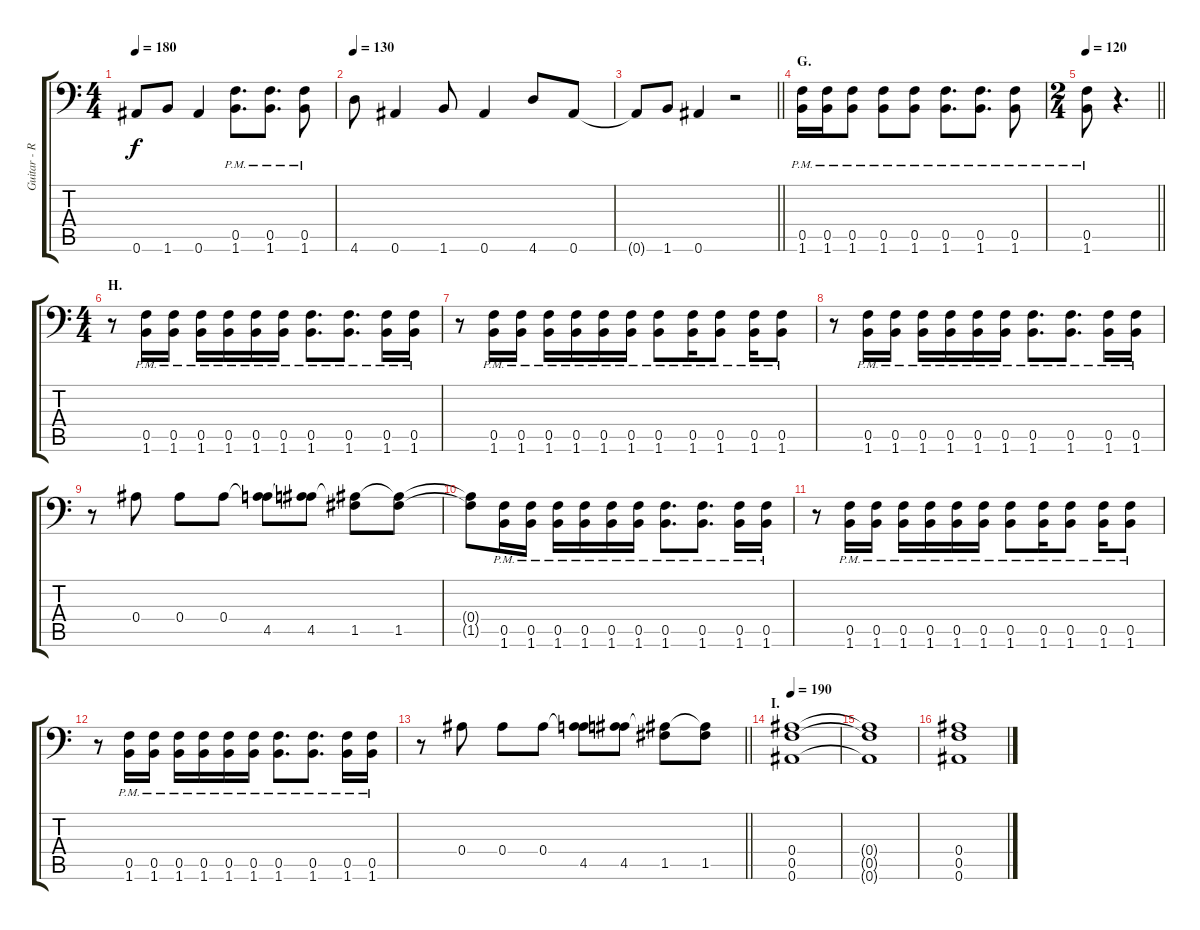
\track ("Guitar - Right" "Guitar - R") {instrument distortionguitar}
\staff {score tabs}
\tuning (C4 G3 Eb3 Bb2 F2 Bb1) {hide}
\ts (4 4)
\tempo 180
\clef f4
\ks c
0.6{t}.8{dy f} 1.6.8 0.6.4 (0.5{pm} 1.6{pm}).8{d} (0.5{pm} 1.6{pm}).8{d} (0.5{pm} 1.6{pm}).8 |
\tempo 130
4.6.8 0.6.4 1.6.8 0.6.4 4.6.8 0.6.8 |
\barLineRight lightlight
0.6{t}.8 1.6.8 0.6.4 r.2 |
\section ("" "G.")
(0.5{pm} 1.6{pm}).16 (0.5{pm} 1.6{pm}).16 (0.5{pm} 1.6{pm}).8 (0.5{pm} 1.6{pm}).8 (0.5{pm} 1.6{pm}).8 (0.5{pm} 1.6{pm}).8{d} (0.5{pm} 1.6{pm}).8{d} (0.5{pm} 1.6{pm}).8 |
\ts (2 4)
\tempo 120
\barLineRight lightlight
(0.5{pm} 1.6{pm}).8 r.4{d} |
\ts (4 4)
\section ("" "H.")
r.8 (0.5{pm} 1.6{pm}).16 (0.5{pm} 1.6{pm}).16 (0.5{pm} 1.6{pm}).16 (0.5{pm} 1.6{pm}).16 (0.5{pm} 1.6{pm}).16 (0.5{pm} 1.6{pm}).16 (0.5{pm} 1.6{pm}).8{d} (0.5{pm} 1.6{pm}).8{d} (0.5{pm} 1.6{pm}).16 (0.5{pm} 1.6{pm}).16 |
r.8 (0.5{pm} 1.6{pm}).16 (0.5{pm} 1.6{pm}).16 (0.5{pm} 1.6{pm}).16 (0.5{pm} 1.6{pm}).16 (0.5{pm} 1.6{pm}).16 (0.5{pm} 1.6{pm}).16 (0.5{pm} 1.6{pm}).8 (0.5{pm} 1.6{pm}).16 (0.5{pm} 1.6{pm}).8 (0.5{pm} 1.6{pm}).16 (0.5{pm} 1.6{pm}).8 |
r.8 (0.5{pm} 1.6{pm}).16 (0.5{pm} 1.6{pm}).16 (0.5{pm} 1.6{pm}).16 (0.5{pm} 1.6{pm}).16 (0.5{pm} 1.6{pm}).16 (0.5{pm} 1.6{pm}).16 (0.5{pm} 1.6{pm}).8{d} (0.5{pm} 1.6{pm}).8{d} (0.5{pm} 1.6{pm}).16 (0.5{pm} 1.6{pm}).16 |
r.8 0.4.8 0.4.8 0.4.8 (0.4{t} 4.5).8 (0.4{t} 4.5).8 (0.4{t} 1.5).8 (0.4{t} 1.5).8 |
(0.4{t} 1.5{t}).8 (0.5{pm} 1.6{pm}).16 (0.5{pm} 1.6{pm}).16 (0.5{pm} 1.6{pm}).16 (0.5{pm} 1.6{pm}).16 (0.5{pm} 1.6{pm}).16 (0.5{pm} 1.6{pm}).16 (0.5{pm} 1.6{pm}).8{d} (0.5{pm} 1.6{pm}).8{d} (0.5{pm} 1.6{pm}).16 (0.5{pm} 1.6{pm}).16 |
r.8 (0.5{pm} 1.6{pm}).16 (0.5{pm} 1.6{pm}).16 (0.5{pm} 1.6{pm}).16 (0.5{pm} 1.6{pm}).16 (0.5{pm} 1.6{pm}).16 (0.5{pm} 1.6{pm}).16 (0.5{pm} 1.6{pm}).8 (0.5{pm} 1.6{pm}).16 (0.5{pm} 1.6{pm}).8 (0.5{pm} 1.6{pm}).16 (0.5{pm} 1.6{pm}).8 |
r.8 (0.5{pm} 1.6{pm}).16 (0.5{pm} 1.6{pm}).16 (0.5{pm} 1.6{pm}).16 (0.5{pm} 1.6{pm}).16 (0.5{pm} 1.6{pm}).16 (0.5{pm} 1.6{pm}).16 (0.5{pm} 1.6{pm}).8{d} (0.5{pm} 1.6{pm}).8{d} (0.5{pm} 1.6{pm}).16 (0.5{pm} 1.6{pm}).16 |
\barLineRight lightlight
r.8 0.4.8 0.4.8 0.4.8 (0.4{t} 4.5).8 (0.4{t} 4.5).8 (0.4{t} 1.5).8 (0.4{t} 1.5).8 |
\section ("" "I.")
\tempo 190
(0.4 0.5 0.6).1 |
(0.4{t} 0.5{t} 0.6{t}).1 |
(0.4 0.5 0.6).1
